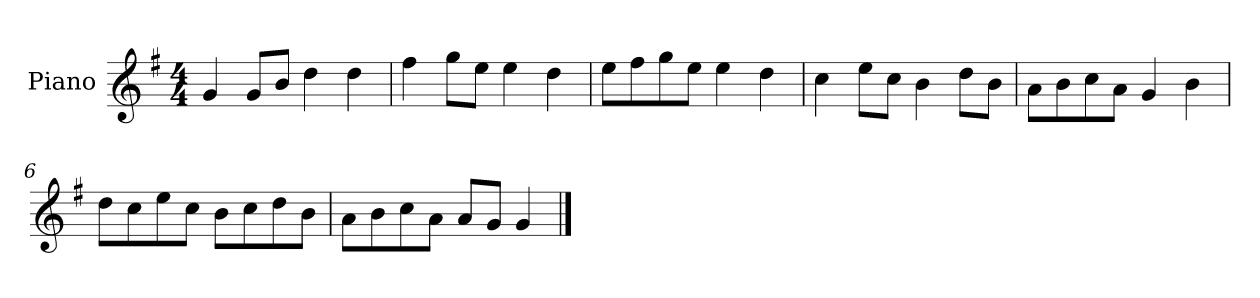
**kern
*part1
*staff1
*I"Piano
*I'P-no
*clefG2
*k[f#]
*M4/4
*MM90
=1
4g/
8g/L
8b/J
4dd\
4dd\
=2
4ff#\
8gg\L
8ee\J
4ee\
4dd\
=3
8ee\L
8ff#\
8gg\
8ee\J
4ee\
4dd\
=4
4cc\
8ee\L
8cc\J
4b\
8dd\L
8b\J
=5
8a\L
8b\
8cc\
8a\J
4g/
4b\
=6
8dd\L
8cc\
8ee\
8cc\J
8b\L
8cc\
8dd\
8b\J
!!LO:LB:g=z
=7
8a\L
8b\
8cc\
8a\J
8a/L
8g/J
4g/
==
*-
